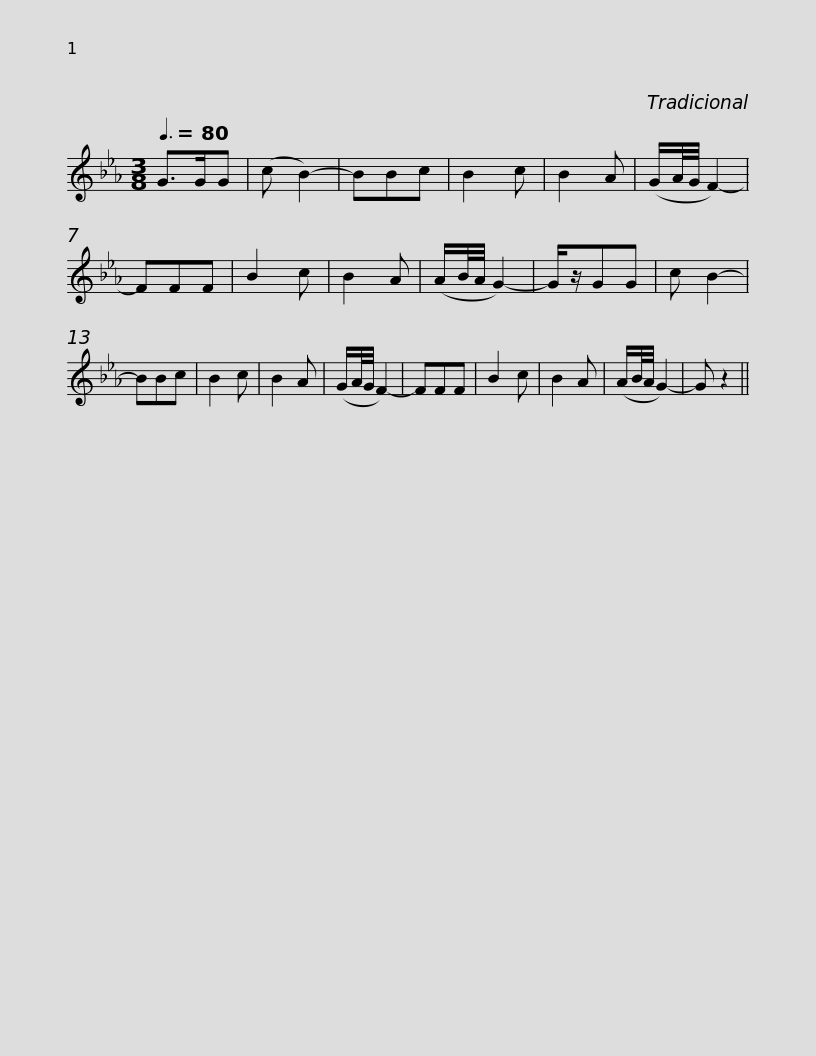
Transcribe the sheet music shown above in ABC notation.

X:1
L:1/8
Q:3/8=80
M:3/8
I:linebreak $
K:Cmin
V:1 treble
V:1
 G>GG | (c B2-) | BBc | B2 c | B2 A | %5
 (G/A/4G/4 F2-) | FFF | B2 c | B2 A | (A/B/4A/4 G2-) | %10
 G/z/GG | c B2- | BBc | B2 c |$ B2 A | %15
 (G/A/4G/4 F2-) | FFF | B2 c | B2 A | (A/B/4A/4 G2-) | %20
 G z2 || %21
